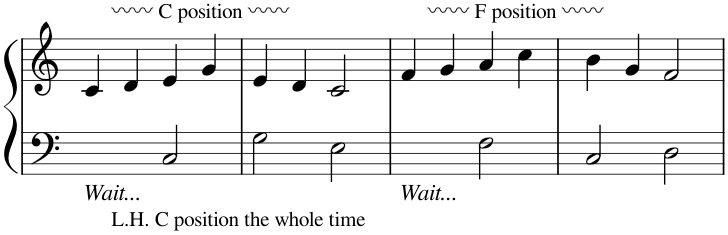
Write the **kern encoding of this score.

**kern	**kern
*part1	*part1
*staff2	*staff1
*I"Piano	*
*I'Pno.	*
*clefF4	*clefG2
*k[]	*k[]
*M4/4	*M4/4
=1	=1
!	!LO:TX:a:t=〰〰 C position 〰〰
!LO:TX:b:t=L.H. C position the whole time	!
!LO:TX:b:i:t=Wait...	!
2ryy	4c/
.	4d/
2C/	4e/
.	4g/
=2	=2
2G\	4e/
.	4d/
2E\	2c/
=3	=3
!	!LO:TX:a:t=〰〰 F position 〰〰
!LO:TX:b:i:t=Wait...	!
2ryy	4f/
.	4g/
2F\	4a/
.	4cc\
=4	=4
2C/	4b\
.	4g/
2D\	2f/
=	=
*-	*-
